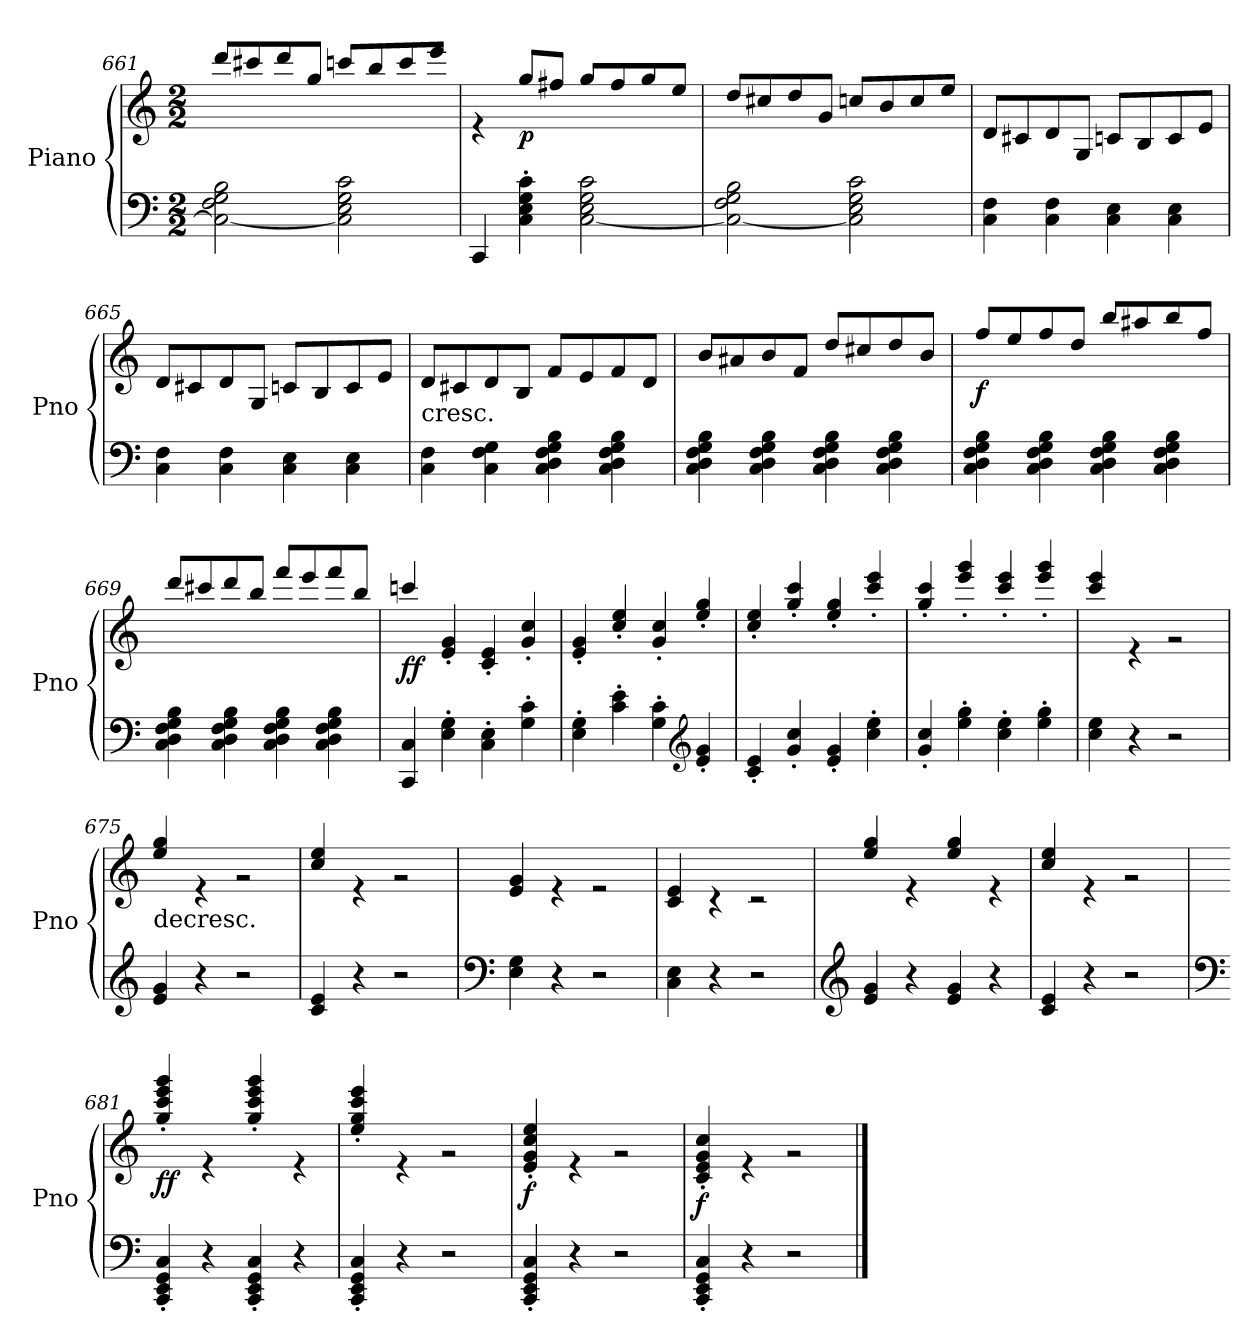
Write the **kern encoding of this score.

**kern	**kern	**dynam
*part1	*part1	*part1
*staff2	*staff1	*staff1/2
*I"Piano	*	*
*I'Pno	*	*
*clefF4	*clefG2	*
*k[]	*k[]	*
*C:	*C:	*
*M2/2	*M2/2	*
=661	=661	=661
*	*^	*
2C\_ 2F\ 2G\ 2B\	1ryy	8ddd/L	.
.	.	8ccc#X/	.
.	.	8ddd/	.
.	.	8gg/J	.
2C\] 2E\ 2G\ 2c\	.	8cccn/L	.
.	.	8bb/	.
.	.	8ccc/	.
.	.	8eee/J	.
=662	=662	=662	=662
4CC/	1ryy	4r	.
!	!	!	!LO:DY:b
4C\' 4E\' 4G\' 4c\'	.	8gg/L	p
.	.	8ff#X/J	.
[2C\ 2E\ 2G\ 2c\	.	8gg/L	.
.	.	8ff#/	.
.	.	8gg/	.
.	.	8ee/J	.
!!LO:LB:g=z	!!
=663	=663	=663	=663
2C\_ 2F\ 2G\ 2B\	1ryy	8dd/L	.
.	.	8cc#X/	.
.	.	8dd/	.
.	.	8g/J	.
2C\] 2E\ 2G\ 2c\	.	8ccn/L	.
.	.	8b/	.
.	.	8cc/	.
.	.	8ee/J	.
=664	=664	=664	=664
4C\ 4F\	1ryy	8d/L	.
.	.	8c#X/	.
4C\ 4F\	.	8d/	.
.	.	8G/J	.
4C\ 4E\	.	8cn/L	.
.	.	8B/	.
4C\ 4E\	.	8c/	.
.	.	8e/J	.
=665	=665	=665	=665
4C\ 4F\	1ryy	8d/L	.
.	.	8c#X/	.
4C\ 4F\	.	8d/	.
.	.	8G/J	.
4C\ 4E\	.	8cn/L	.
.	.	8B/	.
4C\ 4E\	.	8c/	.
.	.	8e/J	.
=666	=666	=666	=666
!	!LO:TX:b:t=cresc.	!	!
4C\ 4F\	1ryy	8d/L	.
.	.	8c#X/	.
4C\ 4F\ 4G\	.	8d/	.
.	.	8B/J	.
4C\ 4D\ 4F\ 4G\ 4B\	.	8f/L	.
.	.	8e/	.
4C\ 4D\ 4F\ 4G\ 4B\	.	8f/	.
.	.	8d/J	.
!!LO:LB:g=z	!!
=667	=667	=667	=667
4C\ 4D\ 4F\ 4G\ 4B\	1ryy	8b/L	.
.	.	8a#X/	.
4C\ 4D\ 4F\ 4G\ 4B\	.	8b/	.
.	.	8f/J	.
4C\ 4D\ 4F\ 4G\ 4B\	.	8dd/L	.
.	.	8cc#X/	.
4C\ 4D\ 4F\ 4G\ 4B\	.	8dd/	.
.	.	8b/J	.
=668	=668	=668	=668
!	!	!	!LO:DY:b
4C\ 4D\ 4F\ 4G\ 4B\	1ryy	8ff/L	f
.	.	8ee/	.
4C\ 4D\ 4F\ 4G\ 4B\	.	8ff/	.
.	.	8dd/J	.
4C\ 4D\ 4F\ 4G\ 4B\	.	8bb/L	.
.	.	8aa#X/	.
4C\ 4D\ 4F\ 4G\ 4B\	.	8bb/	.
.	.	8ff/J	.
=669	=669	=669	=669
4C\ 4D\ 4F\ 4G\ 4B\	1ryy	8ddd/L	.
.	.	8ccc#X/	.
4C\ 4D\ 4F\ 4G\ 4B\	.	8ddd/	.
.	.	8bb/J	.
4C\ 4D\ 4F\ 4G\ 4B\	.	8fff/L	.
.	.	8eee/	.
4C\ 4D\ 4F\ 4G\ 4B\	.	8fff/	.
.	.	8bb/J	.
=670	=670	=670	=670
!	!	!	!LO:DY:b
4CC/ 4C/	1ryy	4cccn/	ff
4E\' 4G\'	.	4e/' 4g/'	.
4C\' 4E\'	.	4c/' 4e/'	.
4G\' 4c\'	.	4g/' 4cc/'	.
=671	=671	=671	=671
4E\' 4G\'	1ryy	4e/' 4g/'	.
4c\' 4e\'	.	4cc/' 4ee/'	.
4G\' 4c\'	.	4g/' 4cc/'	.
*clefG2	*	*	*
4e/' 4g/'	.	4ee/' 4gg/'	.
!!LO:PB:g=z	!!
=672	=672	=672	=672
4c/' 4e/'	1ryy	4cc/' 4ee/'	.
4g/' 4cc/'	.	4gg/' 4ccc/'	.
4e/' 4g/'	.	4ee/' 4gg/'	.
4cc\' 4ee\'	.	4ccc/' 4eee/'	.
=673	=673	=673	=673
4g/' 4cc/'	1ryy	4gg/' 4ccc/'	.
4ee\' 4gg\'	.	4eee/' 4ggg/'	.
4cc\' 4ee\'	.	4ccc/' 4eee/'	.
4ee\' 4gg\'	.	4eee/' 4ggg/'	.
=674	=674	=674	=674
4cc\ 4ee\	1ryy	4ccc/ 4eee/	.
4r	.	4r	.
2r	.	2r	.
=675	=675	=675	=675
!	!LO:TX:b:t=decresc.	!	!
4e/ 4g/	1ryy	4ee/ 4gg/	.
4r	.	4r	.
2r	.	2r	.
=676	=676	=676	=676
4c/ 4e/	1ryy	4cc/ 4ee/	.
4r	.	4r	.
2r	.	2r	.
=677	=677	=677	=677
*clefF4	*	*	*
4E\ 4G\	1ryy	4e/ 4g/	.
4r	.	4r	.
2r	.	2r	.
=678	=678	=678	=678
4C\ 4E\	1ryy	4c/ 4e/	.
4r	.	4r	.
2r	.	2r	.
=679	=679	=679	=679
*clefG2	*	*	*
4e/ 4g/	1ryy	4ee/ 4gg/	.
4r	.	4r	.
4e/ 4g/	.	4ee/ 4gg/	.
4r	.	4r	.
=680	=680	=680	=680
4c/ 4e/	1ryy	4cc/ 4ee/	.
4r	.	4r	.
2r	.	2r	.
!!LO:LB:g=z	!!
=681	=681	=681	=681
*clefF4	*	*	*
!	!	!	!LO:DY:b
4CC/' 4EE/' 4GG/' 4C/'	1ryy	4gg/' 4ccc/' 4eee/' 4ggg/'	ff
4r	.	4r	.
4CC/' 4EE/' 4GG/' 4C/'	.	4gg/' 4ccc/' 4eee/' 4ggg/'	.
4r	.	4r	.
=682	=682	=682	=682
4CC/' 4EE/' 4GG/' 4C/'	1ryy	4ee/' 4gg/' 4ccc/' 4eee/'	.
4r	.	4r	.
2r	.	2r	.
=683	=683	=683	=683
!	!	!	!LO:DY:b
4CC/' 4EE/' 4GG/' 4C/'	1ryy	4e/' 4g/' 4cc/' 4ee/'	f
4r	.	4r	.
2r	.	2r	.
=684	=684	=684	=684
!	!	!	!LO:DY:b
4CC/' 4EE/' 4GG/' 4C/'	1ryy	4c/' 4e/' 4g/' 4cc/'	f
4r	.	4r	.
2r	.	2r	.
*	*v	*v	*
==	==	==
*-	*-	*-
